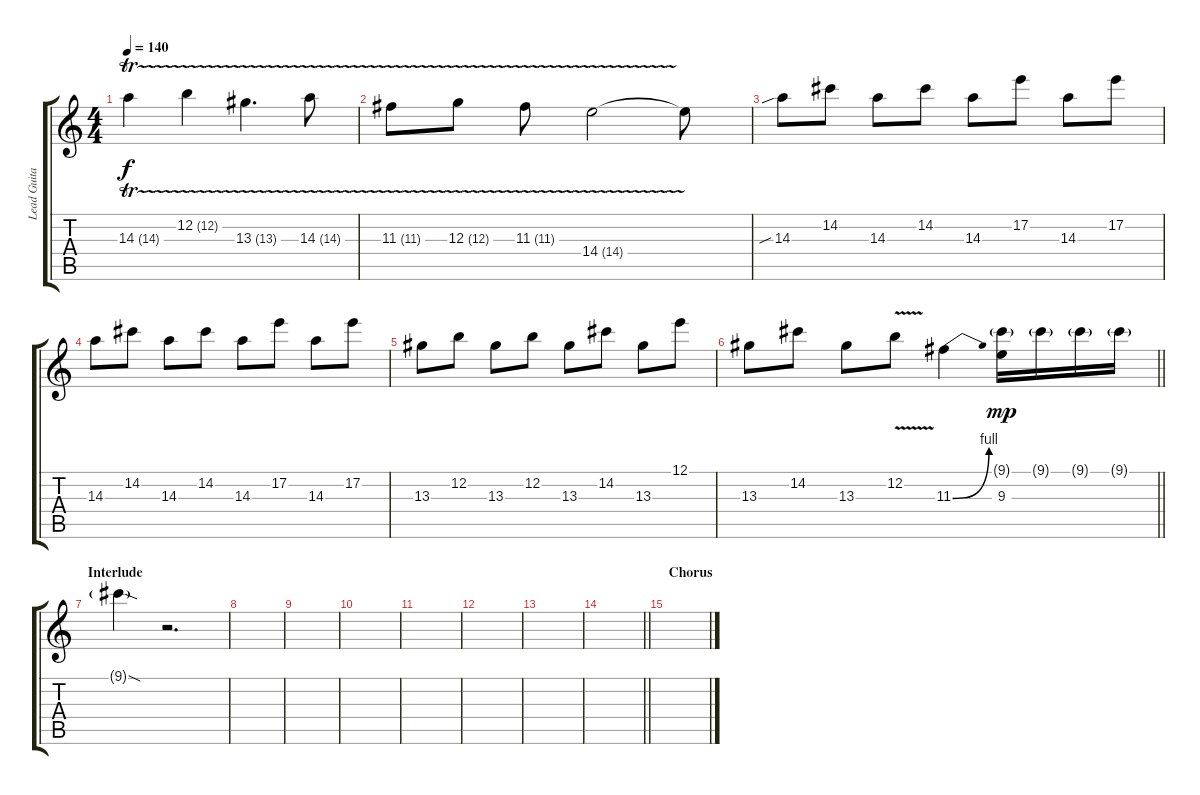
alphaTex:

\track ("Lead Guitar" "Lead Guita") {instrument overdrivenguitar}
\staff {score tabs}
\tuning (E4 B3 G3 D3 A2 E2) {hide}
\ts (4 4)
\tempo 140
\clef g2
\ks c
14.3{tr (14 32)}.4{dy f} 12.2{tr (12 32)}.4 13.3{tr (13 32)}.4{d} 14.3{tr (14 32)}.8 |
11.3{tr (11 32)}.8 12.3{tr (12 32)}.8 11.3{tr (11 32)}.8 14.4{tr (14 32)}.2 14.4{t}.8 |
14.3{sib}.8 14.2.8 14.3.8 14.2.8 14.3.8 17.2.8 14.3.8 17.2.8 |
14.3.8 14.2.8 14.3.8 14.2.8 14.3.8 17.2.8 14.3.8 17.2.8 |
13.3.8 12.2.8 13.3.8 12.2.8 13.3.8 14.2.8 13.3.8 12.1.8 |
\barLineRight lightlight
13.3.8 14.2.8 13.3.8 12.2{v}.8 11.3{be (bend 0 0 60 4)}.4 (9.1{g} 9.3).16{dy mp} 9.1{g}.16 9.1{g}.16 9.1{g}.16 |
\section ("" "Interlude")
9.1{sod g}.4 r.2{d} |
|
|
|
|
|
|
\barLineRight lightlight
|
\section ("" "Chorus")
